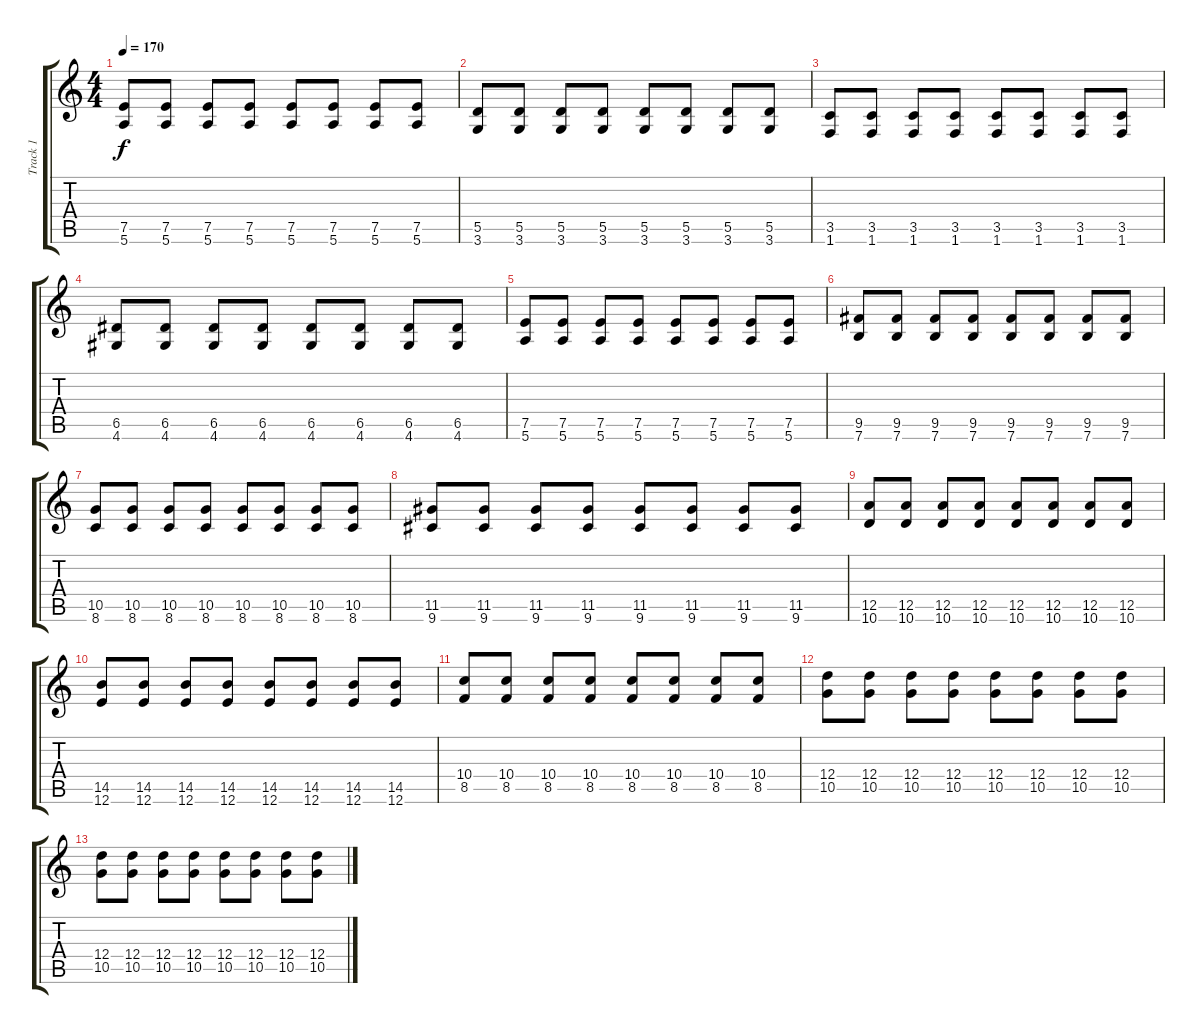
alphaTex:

\track ("Track 1" "Track 1") {instrument overdrivenguitar}
\staff {score tabs}
\tuning (E4 B3 G3 D3 A2 E2) {hide}
\ts (4 4)
\tempo 170
\clef g2
\ks c
(7.5 5.6).8{dy f} (7.5 5.6).8 (7.5 5.6).8 (7.5 5.6).8 (7.5 5.6).8 (7.5 5.6).8 (7.5 5.6).8 (7.5 5.6).8 |
(5.5 3.6).8 (5.5 3.6).8 (5.5 3.6).8 (5.5 3.6).8 (5.5 3.6).8 (5.5 3.6).8 (5.5 3.6).8 (5.5 3.6).8 |
(3.5 1.6).8 (3.5 1.6).8 (3.5 1.6).8 (3.5 1.6).8 (3.5 1.6).8 (3.5 1.6).8 (3.5 1.6).8 (3.5 1.6).8 |
(6.5 4.6).8 (6.5 4.6).8 (6.5 4.6).8 (6.5 4.6).8 (6.5 4.6).8 (6.5 4.6).8 (6.5 4.6).8 (6.5 4.6).8 |
(7.5 5.6).8 (7.5 5.6).8 (7.5 5.6).8 (7.5 5.6).8 (7.5 5.6).8 (7.5 5.6).8 (7.5 5.6).8 (7.5 5.6).8 |
(9.5 7.6).8 (9.5 7.6).8 (9.5 7.6).8 (9.5 7.6).8 (9.5 7.6).8 (9.5 7.6).8 (9.5 7.6).8 (9.5 7.6).8 |
(10.5 8.6).8 (10.5 8.6).8 (10.5 8.6).8 (10.5 8.6).8 (10.5 8.6).8 (10.5 8.6).8 (10.5 8.6).8 (10.5 8.6).8 |
(11.5 9.6).8 (11.5 9.6).8 (11.5 9.6).8 (11.5 9.6).8 (11.5 9.6).8 (11.5 9.6).8 (11.5 9.6).8 (11.5 9.6).8 |
(12.5 10.6).8 (12.5 10.6).8 (12.5 10.6).8 (12.5 10.6).8 (12.5 10.6).8 (12.5 10.6).8 (12.5 10.6).8 (12.5 10.6).8 |
(14.5 12.6).8 (14.5 12.6).8 (14.5 12.6).8 (14.5 12.6).8 (14.5 12.6).8 (14.5 12.6).8 (14.5 12.6).8 (14.5 12.6).8 |
(10.4 8.5).8 (10.4 8.5).8 (10.4 8.5).8 (10.4 8.5).8 (10.4 8.5).8 (10.4 8.5).8 (10.4 8.5).8 (10.4 8.5).8 |
(12.4 10.5).8 (12.4 10.5).8 (12.4 10.5).8 (12.4 10.5).8 (12.4 10.5).8 (12.4 10.5).8 (12.4 10.5).8 (12.4 10.5).8 |
(12.4 10.5).8 (12.4 10.5).8 (12.4 10.5).8 (12.4 10.5).8 (12.4 10.5).8 (12.4 10.5).8 (12.4 10.5).8 (12.4 10.5).8
